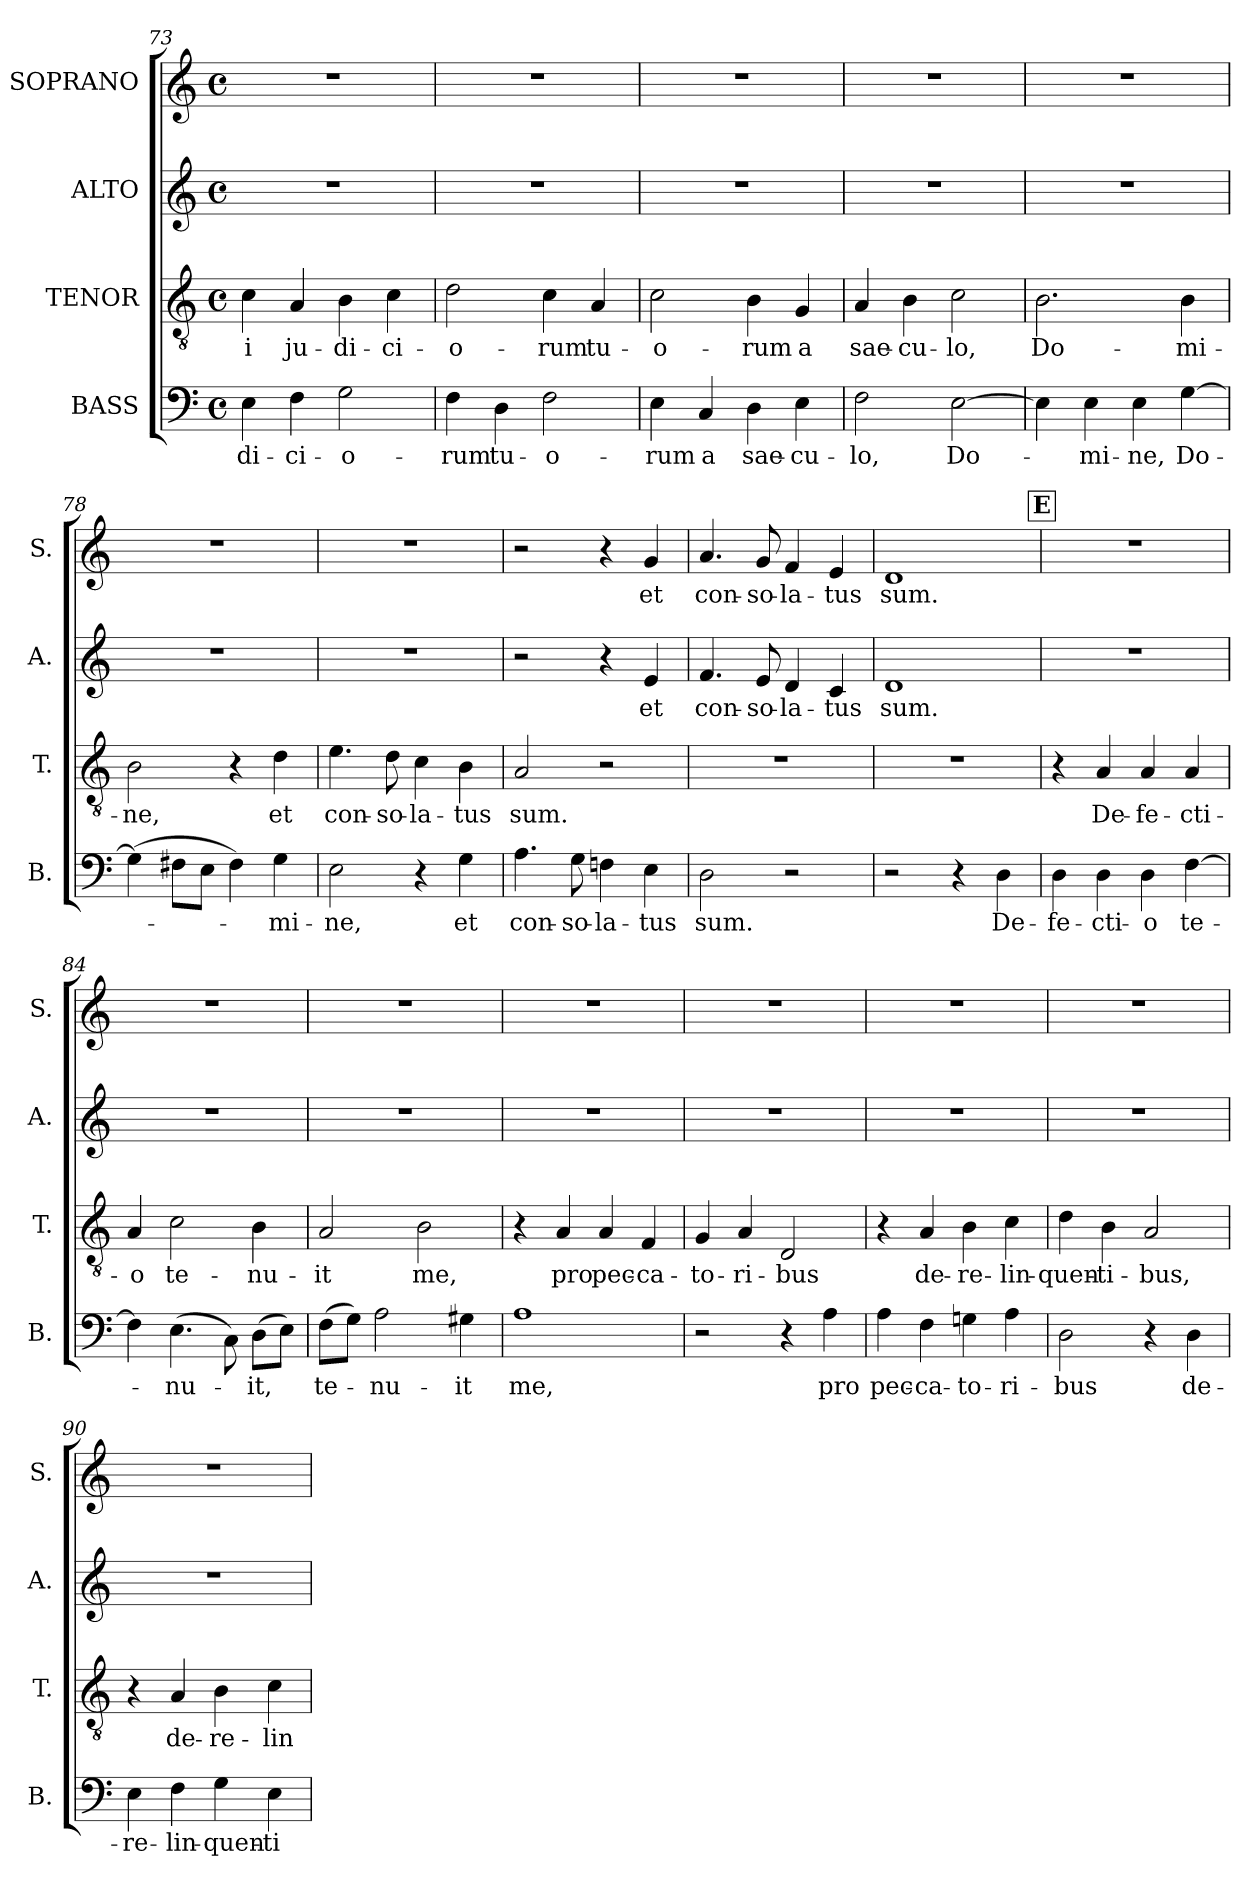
**kern	**text	**kern	**text	**kern	**text	**kern	**text
*part4	*part4	*part3	*part3	*part2	*part2	*part1	*part1
*staff4	*staff4	*staff3	*staff3	*staff2	*staff2	*staff1	*staff1
*I"BASS	*	*I"TENOR	*	*I"ALTO	*	*I"SOPRANO	*
*I'B.	*	*I'T.	*	*I'A.	*	*I'S.	*
*clefF4	*	*clefGv2	*	*clefG2	*	*clefG2	*
*	*	*ITrd7c12	*	*	*	*	*
*k[]	*	*k[]	*	*k[]	*	*k[]	*
*C:	*	*C:	*	*C:	*	*C:	*
*M4/4	*	*M4/4	*	*M4/4	*	*M4/4	*
*met(c)	*	*met(c)	*	*met(c)	*	*met(c)	*
=73	=73	=73	=73	=73	=73	=73	=73
!	!LO:LY:b	!	!LO:LY:b	!	!	!	!
4E\	-di-	4C\	-i	1r	.	1r	.
!	!LO:LY:b	!	!LO:LY:b	!	!	!	!
4F\	-ci-	4AA/	ju-	.	.	.	.
!	!LO:LY:b	!	!LO:LY:b	!	!	!	!
2G\	-o-	4BB\	-di-	.	.	.	.
!	!	!	!LO:LY:b	!	!	!	!
.	.	4C\	-ci-	.	.	.	.
=74	=74	=74	=74	=74	=74	=74	=74
!	!LO:LY:b	!	!LO:LY:b	!	!	!	!
4F\	-rum	2D\	-o-	1r	.	1r	.
!	!LO:LY:b	!	!	!	!	!	!
4D\	tu-	.	.	.	.	.	.
!	!LO:LY:b	!	!LO:LY:b	!	!	!	!
2F\	-o-	4C\	-rum	.	.	.	.
!	!	!	!LO:LY:b	!	!	!	!
.	.	4AA/	tu-	.	.	.	.
!!LO:LB:g=z
=75	=75	=75	=75	=75	=75	=75	=75
!	!LO:LY:b	!	!LO:LY:b	!	!	!	!
4E\	-rum	2C\	-o-	1r	.	1r	.
!	!LO:LY:b	!	!	!	!	!	!
4C/	a	.	.	.	.	.	.
!	!LO:LY:b	!	!LO:LY:b	!	!	!	!
4D\	sae-	4BB\	-rum	.	.	.	.
!	!LO:LY:b	!	!LO:LY:b	!	!	!	!
4E\	-cu-	4GG/	a	.	.	.	.
=76	=76	=76	=76	=76	=76	=76	=76
!	!LO:LY:b	!	!LO:LY:b	!	!	!	!
2F\	-lo,	4AA/	sae-	1r	.	1r	.
!	!	!	!LO:LY:b	!	!	!	!
.	.	4BB\	-cu-	.	.	.	.
!	!LO:LY:b	!	!LO:LY:b	!	!	!	!
[2E\	Do-	2C\	-lo,	.	.	.	.
=77	=77	=77	=77	=77	=77	=77	=77
!	!	!	!LO:LY:b	!	!	!	!
4E\]	.	2.BB\	Do-	1r	.	1r	.
!	!LO:LY:b	!	!	!	!	!	!
4E\	-mi-	.	.	.	.	.	.
!	!LO:LY:b	!	!	!	!	!	!
4E\	-ne,	.	.	.	.	.	.
!	!LO:LY:b	!	!LO:LY:b	!	!	!	!
[4G\	Do-	4BB\	-mi-	.	.	.	.
=78	=78	=78	=78	=78	=78	=78	=78
!	!	!	!LO:LY:b	!	!	!	!
(>4G\]	.	2BB\	-ne,	1r	.	1r	.
8F#X\L	.	.	.	.	.	.	.
8E\J	.	.	.	.	.	.	.
4F#\)	.	4r	.	.	.	.	.
!	!LO:LY:b	!	!LO:LY:b	!	!	!	!
4G\	-mi-	4D\	et	.	.	.	.
=79	=79	=79	=79	=79	=79	=79	=79
!	!LO:LY:b	!	!LO:LY:b	!	!	!	!
2E\	-ne,	4.E\	con-	1r	.	1r	.
!	!	!	!LO:LY:b	!	!	!	!
.	.	8D\	-so-	.	.	.	.
!	!	!	!LO:LY:b	!	!	!	!
4r	.	4C\	-la-	.	.	.	.
!	!LO:LY:b	!	!LO:LY:b	!	!	!	!
4G\	et	4BB\	-tus	.	.	.	.
=80	=80	=80	=80	=80	=80	=80	=80
!	!LO:LY:b	!	!LO:LY:b	!	!	!	!
4.A\	con-	2AA/	sum.	2r	.	2r	.
!	!LO:LY:b	!	!	!	!	!	!
8G\	-so-	.	.	.	.	.	.
!	!LO:LY:b	!	!	!	!	!	!
4Fn\	-la-	2r	.	4r	.	4r	.
!	!LO:LY:b	!	!	!	!LO:LY:b	!	!LO:LY:b
4E\	-tus	.	.	4e/	et	4g/	et
=81	=81	=81	=81	=81	=81	=81	=81
!	!LO:LY:b	!	!	!	!LO:LY:b	!	!LO:LY:b
2D\	sum.	1r	.	4.f/	con-	4.a/	con-
!	!	!	!	!	!LO:LY:b	!	!LO:LY:b
.	.	.	.	8e/	-so-	8g/	-so-
!	!	!	!	!	!LO:LY:b	!	!LO:LY:b
2r	.	.	.	4d/	-la-	4f/	-la-
!	!	!	!	!	!LO:LY:b	!	!LO:LY:b
.	.	.	.	4c/	-tus	4e/	-tus
=82	=82	=82	=82	=82	=82	=82	=82
!	!	!	!	!	!LO:LY:b	!	!LO:LY:b
2r	.	1r	.	1d	sum.	1d	sum.
4r	.	.	.	.	.	.	.
!	!LO:LY:b	!	!	!	!	!	!
4D\	De-	.	.	.	.	.	.
!!LO:PB:g=z
!!LO:REH:place=s1:a:B:fs=18:t=E
=83	=83	=83	=83	=83	=83	=83	=83
!	!LO:LY:b	!	!	!	!	!	!
4D\	-fe-	4r	.	1r	.	1r	.
!	!LO:LY:b	!	!LO:LY:b	!	!	!	!
4D\	-cti-	4AA/	De-	.	.	.	.
!	!LO:LY:b	!	!LO:LY:b	!	!	!	!
4D\	-o	4AA/	-fe-	.	.	.	.
!	!LO:LY:b	!	!LO:LY:b	!	!	!	!
[4F\	te-	4AA/	-cti-	.	.	.	.
=84	=84	=84	=84	=84	=84	=84	=84
!	!	!	!LO:LY:b	!	!	!	!
4F\]	.	4AA/	-o	1r	.	1r	.
!	!LO:LY:b	!	!LO:LY:b	!	!	!	!
(>4.E\	-nu-	2C\	te-	.	.	.	.
8C\)	.	.	.	.	.	.	.
!	!LO:LY:b	!	!LO:LY:b	!	!	!	!
(>8D\L	-it,	4BB\	-nu-	.	.	.	.
8E\J)	.	.	.	.	.	.	.
=85	=85	=85	=85	=85	=85	=85	=85
!	!LO:LY:b	!	!LO:LY:b	!	!	!	!
(>8F\L	te-	2AA/	-it	1r	.	1r	.
8G\J)	.	.	.	.	.	.	.
!	!LO:LY:b	!	!	!	!	!	!
2A\	-nu-	.	.	.	.	.	.
!	!	!	!LO:LY:b	!	!	!	!
.	.	2BB\	me,	.	.	.	.
!	!LO:LY:b	!	!	!	!	!	!
4G#X\	-it	.	.	.	.	.	.
=86	=86	=86	=86	=86	=86	=86	=86
!	!LO:LY:b	!	!	!	!	!	!
1A	me,	4r	.	1r	.	1r	.
!	!	!	!LO:LY:b	!	!	!	!
.	.	4AA/	pro	.	.	.	.
!	!	!	!LO:LY:b	!	!	!	!
.	.	4AA/	pec-	.	.	.	.
!	!	!	!LO:LY:b	!	!	!	!
.	.	4FF/	-ca-	.	.	.	.
=87	=87	=87	=87	=87	=87	=87	=87
!	!	!	!LO:LY:b	!	!	!	!
2r	.	4GG/	-to-	1r	.	1r	.
!	!	!	!LO:LY:b	!	!	!	!
.	.	4AA/	-ri-	.	.	.	.
!	!	!	!LO:LY:b	!	!	!	!
4r	.	2DD/	-bus	.	.	.	.
!	!LO:LY:b	!	!	!	!	!	!
4A\	pro	.	.	.	.	.	.
=88	=88	=88	=88	=88	=88	=88	=88
!	!LO:LY:b	!	!	!	!	!	!
4A\	pec-	4r	.	1r	.	1r	.
!	!LO:LY:b	!	!LO:LY:b	!	!	!	!
4F\	-ca-	4AA/	de-	.	.	.	.
!	!LO:LY:b	!	!LO:LY:b	!	!	!	!
4Gn\	-to-	4BB\	-re-	.	.	.	.
!	!LO:LY:b	!	!LO:LY:b	!	!	!	!
4A\	-ri-	4C\	-lin-	.	.	.	.
=89	=89	=89	=89	=89	=89	=89	=89
!	!LO:LY:b	!	!LO:LY:b	!	!	!	!
2D\	-bus	4D\	-quen-	1r	.	1r	.
!	!	!	!LO:LY:b	!	!	!	!
.	.	4BB\	-ti-	.	.	.	.
!	!	!	!LO:LY:b	!	!	!	!
4r	.	2AA/	-bus,	.	.	.	.
!	!LO:LY:b	!	!	!	!	!	!
4D\	de-	.	.	.	.	.	.
=90	=90	=90	=90	=90	=90	=90	=90
!	!LO:LY:b	!	!	!	!	!	!
4E\	-re-	4r	.	1r	.	1r	.
!	!LO:LY:b	!	!LO:LY:b	!	!	!	!
4F\	-lin-	4AA/	de-	.	.	.	.
!	!LO:LY:b	!	!LO:LY:b	!	!	!	!
4G\	-quen-	4BB\	-re-	.	.	.	.
!	!LO:LY:b	!	!LO:LY:b	!	!	!	!
4E\	-ti-	4C\	-lin-	.	.	.	.
=	=	=	=	=	=	=	=
*-	*-	*-	*-	*-	*-	*-	*-
